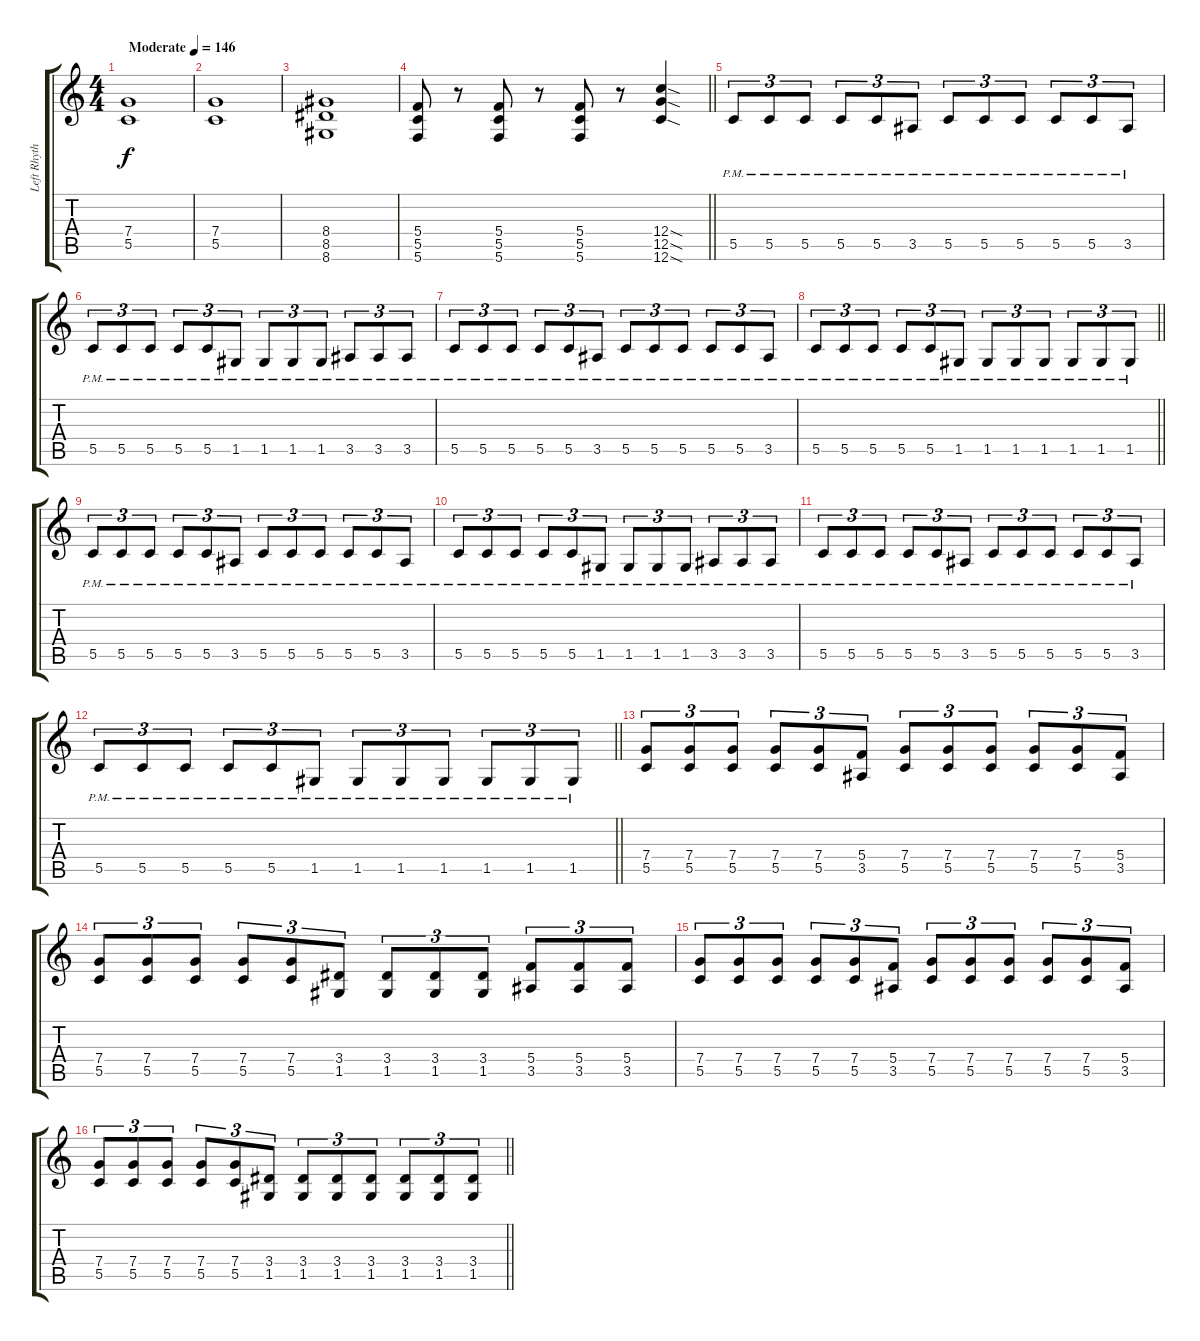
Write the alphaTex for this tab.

\track ("Left Rhythm" "Left Rhyth") {instrument distortionguitar}
\staff {score tabs}
\tuning (D4 A3 F3 C3 G2 C2) {hide}
\ts (4 4)
\section ("" "")
\tempo (146 "Moderate")
\clef g2
\ks c
(7.4 5.5).1{dy f instrument distortionguitar} |
(7.4 5.5).1 |
(8.4 8.5 8.6).1 |
\barLineRight lightlight
(5.4 5.5 5.6).8 r.8 (5.4 5.5 5.6).8 r.8 (5.4 5.5 5.6).8 r.8 (12.4{sod} 12.5{sod} 12.6{sod}).4 |
\section ("" "")
5.5{pm}.8{tu (3 2)} 5.5{pm}.8{tu (3 2)} 5.5{pm}.8{tu (3 2)} 5.5{pm}.8{tu (3 2)} 5.5{pm}.8{tu (3 2)} 3.5{pm}.8{tu (3 2)} 5.5{pm}.8{tu (3 2)} 5.5{pm}.8{tu (3 2)} 5.5{pm}.8{tu (3 2)} 5.5{pm}.8{tu (3 2)} 5.5{pm}.8{tu (3 2)} 3.5{pm}.8{tu (3 2)} |
5.5{pm}.8{tu (3 2)} 5.5{pm}.8{tu (3 2)} 5.5{pm}.8{tu (3 2)} 5.5{pm}.8{tu (3 2)} 5.5{pm}.8{tu (3 2)} 1.5{pm}.8{tu (3 2)} 1.5{pm}.8{tu (3 2)} 1.5{pm}.8{tu (3 2)} 1.5{pm}.8{tu (3 2)} 3.5{pm}.8{tu (3 2)} 3.5{pm}.8{tu (3 2)} 3.5{pm}.8{tu (3 2)} |
5.5{pm}.8{tu (3 2)} 5.5{pm}.8{tu (3 2)} 5.5{pm}.8{tu (3 2)} 5.5{pm}.8{tu (3 2)} 5.5{pm}.8{tu (3 2)} 3.5{pm}.8{tu (3 2)} 5.5{pm}.8{tu (3 2)} 5.5{pm}.8{tu (3 2)} 5.5{pm}.8{tu (3 2)} 5.5{pm}.8{tu (3 2)} 5.5{pm}.8{tu (3 2)} 3.5{pm}.8{tu (3 2)} |
\barLineRight lightlight
5.5{pm}.8{tu (3 2)} 5.5{pm}.8{tu (3 2)} 5.5{pm}.8{tu (3 2)} 5.5{pm}.8{tu (3 2)} 5.5{pm}.8{tu (3 2)} 1.5{pm}.8{tu (3 2)} 1.5{pm}.8{tu (3 2)} 1.5{pm}.8{tu (3 2)} 1.5{pm}.8{tu (3 2)} 1.5{pm}.8{tu (3 2)} 1.5{pm}.8{tu (3 2)} 1.5{pm}.8{tu (3 2)} |
5.5{pm}.8{tu (3 2)} 5.5{pm}.8{tu (3 2)} 5.5{pm}.8{tu (3 2)} 5.5{pm}.8{tu (3 2)} 5.5{pm}.8{tu (3 2)} 3.5{pm}.8{tu (3 2)} 5.5{pm}.8{tu (3 2)} 5.5{pm}.8{tu (3 2)} 5.5{pm}.8{tu (3 2)} 5.5{pm}.8{tu (3 2)} 5.5{pm}.8{tu (3 2)} 3.5{pm}.8{tu (3 2)} |
5.5{pm}.8{tu (3 2)} 5.5{pm}.8{tu (3 2)} 5.5{pm}.8{tu (3 2)} 5.5{pm}.8{tu (3 2)} 5.5{pm}.8{tu (3 2)} 1.5{pm}.8{tu (3 2)} 1.5{pm}.8{tu (3 2)} 1.5{pm}.8{tu (3 2)} 1.5{pm}.8{tu (3 2)} 3.5{pm}.8{tu (3 2)} 3.5{pm}.8{tu (3 2)} 3.5{pm}.8{tu (3 2)} |
5.5{pm}.8{tu (3 2)} 5.5{pm}.8{tu (3 2)} 5.5{pm}.8{tu (3 2)} 5.5{pm}.8{tu (3 2)} 5.5{pm}.8{tu (3 2)} 3.5{pm}.8{tu (3 2)} 5.5{pm}.8{tu (3 2)} 5.5{pm}.8{tu (3 2)} 5.5{pm}.8{tu (3 2)} 5.5{pm}.8{tu (3 2)} 5.5{pm}.8{tu (3 2)} 3.5{pm}.8{tu (3 2)} |
\barLineRight lightlight
5.5{pm}.8{tu (3 2)} 5.5{pm}.8{tu (3 2)} 5.5{pm}.8{tu (3 2)} 5.5{pm}.8{tu (3 2)} 5.5{pm}.8{tu (3 2)} 1.5{pm}.8{tu (3 2)} 1.5{pm}.8{tu (3 2)} 1.5{pm}.8{tu (3 2)} 1.5{pm}.8{tu (3 2)} 1.5{pm}.8{tu (3 2)} 1.5{pm}.8{tu (3 2)} 1.5{pm}.8{tu (3 2)} |
\section ("" "")
(7.4 5.5).8{tu (3 2)} (7.4 5.5).8{tu (3 2)} (7.4 5.5).8{tu (3 2)} (7.4 5.5).8{tu (3 2)} (7.4 5.5).8{tu (3 2)} (5.4 3.5).8{tu (3 2)} (7.4 5.5).8{tu (3 2)} (7.4 5.5).8{tu (3 2)} (7.4 5.5).8{tu (3 2)} (7.4 5.5).8{tu (3 2)} (7.4 5.5).8{tu (3 2)} (5.4 3.5).8{tu (3 2)} |
(7.4 5.5).8{tu (3 2)} (7.4 5.5).8{tu (3 2)} (7.4 5.5).8{tu (3 2)} (7.4 5.5).8{tu (3 2)} (7.4 5.5).8{tu (3 2)} (3.4 1.5).8{tu (3 2)} (3.4 1.5).8{tu (3 2)} (3.4 1.5).8{tu (3 2)} (3.4 1.5).8{tu (3 2)} (5.4 3.5).8{tu (3 2)} (5.4 3.5).8{tu (3 2)} (5.4 3.5).8{tu (3 2)} |
(7.4 5.5).8{tu (3 2)} (7.4 5.5).8{tu (3 2)} (7.4 5.5).8{tu (3 2)} (7.4 5.5).8{tu (3 2)} (7.4 5.5).8{tu (3 2)} (5.4 3.5).8{tu (3 2)} (7.4 5.5).8{tu (3 2)} (7.4 5.5).8{tu (3 2)} (7.4 5.5).8{tu (3 2)} (7.4 5.5).8{tu (3 2)} (7.4 5.5).8{tu (3 2)} (5.4 3.5).8{tu (3 2)} |
\barLineRight lightlight
(7.4 5.5).8{tu (3 2)} (7.4 5.5).8{tu (3 2)} (7.4 5.5).8{tu (3 2)} (7.4 5.5).8{tu (3 2)} (7.4 5.5).8{tu (3 2)} (3.4 1.5).8{tu (3 2)} (3.4 1.5).8{tu (3 2)} (3.4 1.5).8{tu (3 2)} (3.4 1.5).8{tu (3 2)} (3.4 1.5).8{tu (3 2)} (3.4 1.5).8{tu (3 2)} (3.4 1.5).8{tu (3 2)}
